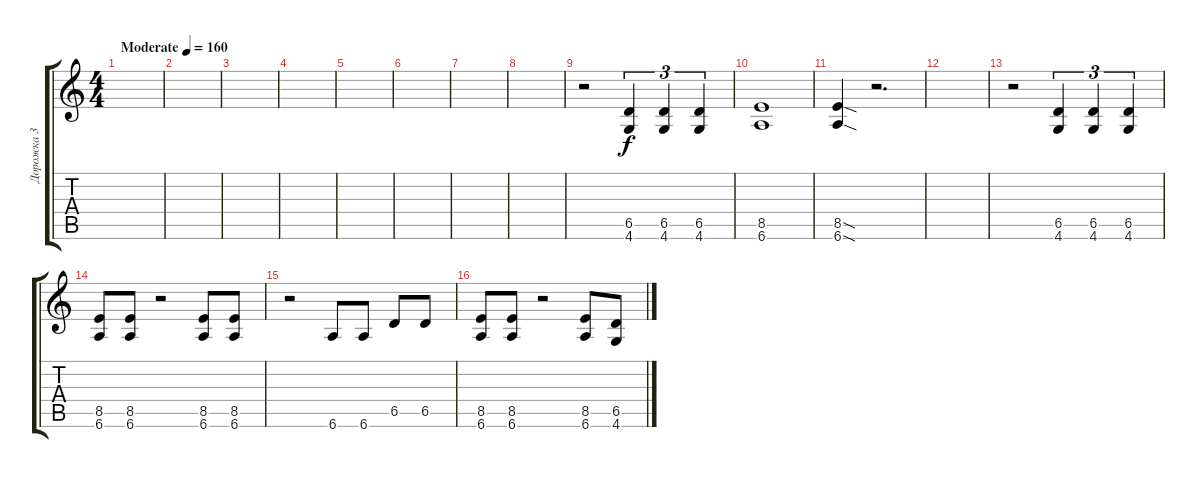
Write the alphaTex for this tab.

\track ("Дорожка 3" "Дорожка 3") {instrument distortionguitar}
\staff {score tabs}
\tuning (Eb4 Bb3 Gb3 Db3 Ab2 Eb2) {hide}
\ts (4 4)
\tempo (160 "Moderate")
\clef g2
\ks c
|
|
|
|
|
|
|
|
r.2 (6.5 4.6).4{tu (3 2)} (6.5 4.6).4{tu (3 2)} (6.5 4.6).4{tu (3 2)} |
(8.5 6.6).1 |
(8.5{sod} 6.6{sod}).4 r.2{d} |
|
r.2 (6.5 4.6).4{tu (3 2)} (6.5 4.6).4{tu (3 2)} (6.5 4.6).4{tu (3 2)} |
(8.5 6.6).8 (8.5 6.6).8 r.2 (8.5 6.6).8 (8.5 6.6).8 |
r.2 6.6.8 6.6.8 6.5.8 6.5.8 |
(8.5 6.6).8 (8.5 6.6).8 r.2 (8.5 6.6).8 (6.5 4.6).8
